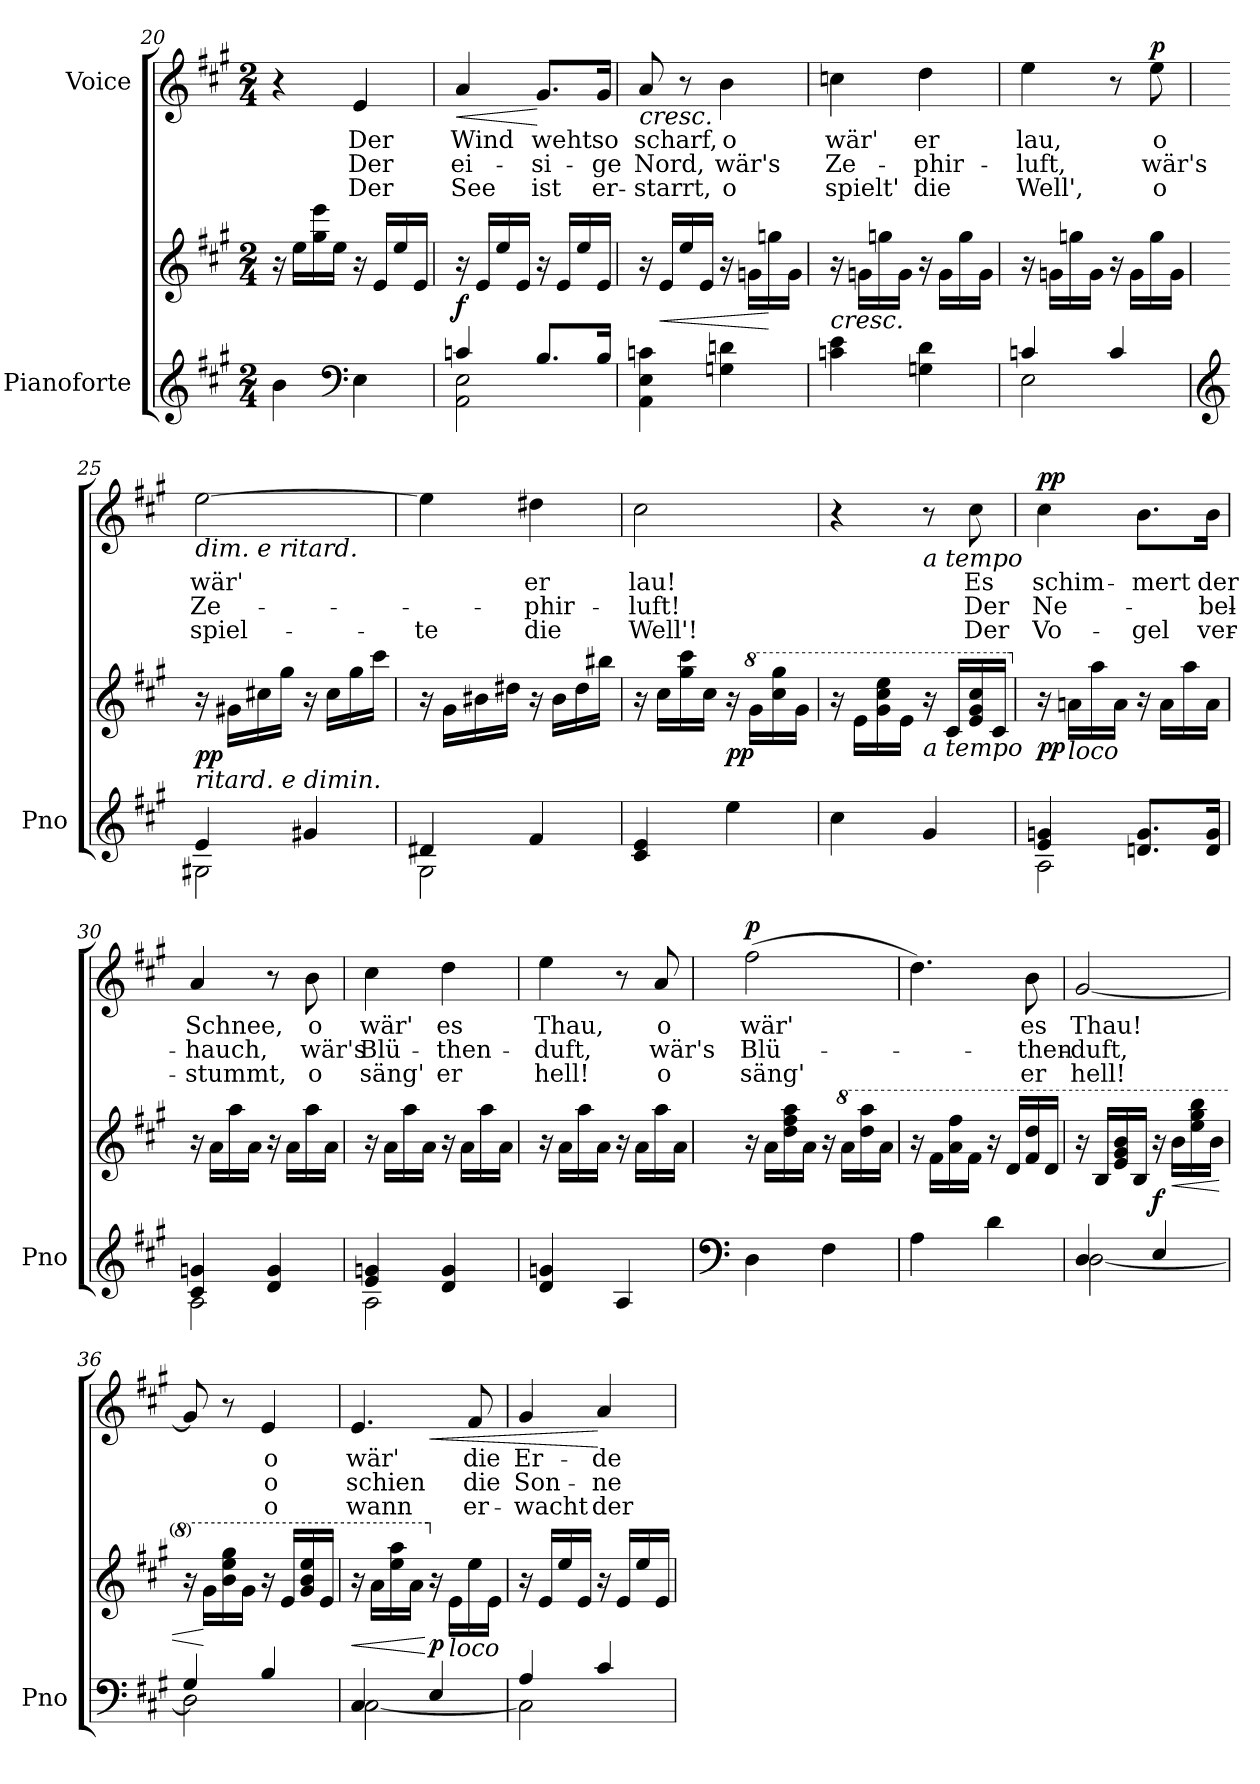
**kern	**kern	**dynam	**kern	**text	**text	**text	**dynam
*part2	*part2	*part2	*part1	*part1	*part1	*part1	*part1
*staff3	*staff2	*staff2/3	*staff1	*staff1	*staff1	*staff1	*staff1
*I"Pianoforte	*	*	*I"Voice	*	*	*	*
*I'Pno	*	*	*	*	*	*	*
!!LO:LB:g=z
*clefG2	*clefG2	*	*clefG2	*	*	*	*
*k[f#c#g#]	*k[f#c#g#]	*	*k[f#c#g#]	*	*	*	*
*M2/4	*M2/4	*	*M2/4	*	*	*	*
=20	=20	=20	=20	=20	=20	=20	=20
4b\	16r	.	4r	.	.	.	.
.	16ee\LL	.	.	.	.	.	.
.	16gg#\ 16eee\	.	.	.	.	.	.
.	16ee\JJ	.	.	.	.	.	.
*clefF4	*	*	*	*	*	*	*
!	!	!	!	!LO:LY:b	!LO:LY:b	!LO:LY:b	!
4E\	16r	.	4e/	Der	Der	Der	.
.	16e/LL	.	.	.	.	.	.
.	16ee/	.	.	.	.	.	.
.	16e/JJ	.	.	.	.	.	.
!!LO:LB:g=z
=21	=21	=21	=21	=21	=21	=21	=21
*^	*	*	*	*	*	*	*
!	!	!	!LO:DY:b	!	!LO:LY:b	!LO:LY:b	!LO:LY:b	!LO:HP:b
4cn/	2AA\ 2E\	16r	f	4a/	Wind	ei-	See	<
.	.	16e/LL	.	.	.	.	.	.
.	.	16ee/	.	.	.	.	.	.
.	.	16e/JJ	.	.	.	.	.	.
!	!	!	!	!	!LO:LY:b	!LO:LY:b	!LO:LY:b	!
8.B/L	.	16r	.	8.g#/L	weht	-si-	ist	[
.	.	16e/LL	.	.	.	.	.	.
.	.	16ee/	.	.	.	.	.	.
!	!	!	!	!	!LO:LY:b	!LO:LY:b	!LO:LY:b	!
16B/Jk	.	16e/JJ	.	16g#/Jk	so	-ge	er-	.
*v	*v	*	*	*	*	*	*	*
=22	=22	=22	=22	=22	=22	=22	=22
!	!	!	!LO:TX:b:i:t=cresc.	!	!	!	!
!	!	!	!	!LO:LY:b	!LO:LY:b	!LO:LY:b	!
4AA\ 4E\ 4cn\	16r	.	8a/	scharf,	Nord,	-starrt,	.
!	!	!LO:HP:b	!	!	!	!	!
.	16e/LL	<	.	.	.	.	.
.	16ee/	.	8r	.	.	.	.
.	16e/JJ	.	.	.	.	.	.
!	!	!	!	!LO:LY:b	!LO:LY:b	!LO:LY:b	!
4Gn\ 4dn\	16r	.	4b\	o	wär's	o	.
.	16gn\LL	.	.	.	.	.	.
.	16ggn\	[	.	.	.	.	.
.	16g\JJ	.	.	.	.	.	.
=23	=23	=23	=23	=23	=23	=23	=23
!	!LO:TX:b:i:t=cresc.	!	!	!	!	!	!
!	!	!	!	!LO:LY:b	!LO:LY:b	!LO:LY:b	!
4cn\ 4e\	16r	.	4ccn\	wär'	Ze-	spielt'	.
.	16gn\LL	.	.	.	.	.	.
.	16ggn\	.	.	.	.	.	.
.	16g\JJ	.	.	.	.	.	.
!	!	!	!	!LO:LY:b	!LO:LY:b	!LO:LY:b	!
4Gn\ 4d\	16r	.	4dd\	er	-phir-	die	.
.	16g\LL	.	.	.	.	.	.
.	16gg\	.	.	.	.	.	.
.	16g\JJ	.	.	.	.	.	.
!!LO:PB:g=z
=24	=24	=24	=24	=24	=24	=24	=24
*^	*	*	*	*	*	*	*
!	!	!	!	!	!LO:LY:b	!LO:LY:b	!LO:LY:b	!
4cn/	2E\	16r	.	4ee\	lau,	-luft,	Well',	.
.	.	16gn\LL	.	.	.	.	.	.
.	.	16ggn\	.	.	.	.	.	.
.	.	16g\JJ	.	.	.	.	.	.
4c/	.	16r	.	8r	.	.	.	.
.	.	16g\LL	.	.	.	.	.	.
!	!	!	!	!	!LO:LY:b	!LO:LY:b	!LO:LY:b	!LO:DY:b
.	.	16gg\	.	8ee\	o	wär's	o	p
.	.	16g\JJ	.	.	.	.	.	.
!!LO:LB:g=z
=25	=25	=25	=25	=25	=25	=25	=25	=25
*clefG2	*	*	*	*	*	*	*	*
!	!	!	!	!LO:TX:b:i:t=dim.   e   ritard.	!	!	!	!
!	!	!LO:TX:b:i:t=ritard.    e     dimin.	!	!	!	!	!	!
!	!	!	!LO:DY:b	!	!LO:LY:b	!LO:LY:b	!LO:LY:b	!
4e/	2G#X\	16r	pp	[2ee\	wär'	Ze-	spiel-	.
.	.	16g#X\LL	.	.	.	.	.	.
.	.	16cc#X\	.	.	.	.	.	.
.	.	16gg#\JJ	.	.	.	.	.	.
4g#X/	.	16r	.	.	.	.	.	.
.	.	16cc#\LL	.	.	.	.	.	.
.	.	16gg#\	.	.	.	.	.	.
.	.	16ccc#\JJ	.	.	.	.	.	.
=26	=26	=26	=26	=26	=26	=26	=26	=26
!	!	!	!	!	!	!	!LO:LY:b	!
4d#X/	2G#\	16r	.	4ee\]	.	.	te	.
.	.	16g#\LL	.	.	.	.	.	.
.	.	16b#X\	.	.	.	.	.	.
.	.	16dd#X\JJ	.	.	.	.	.	.
!	!	!	!	!	!LO:LY:b	!LO:LY:b	!LO:LY:b	!
4f#/	.	16r	.	4dd#X\	er	-phir-	die	.
.	.	16b#\LL	.	.	.	.	.	.
.	.	16dd#\	.	.	.	.	.	.
.	.	16bb#X\JJ	.	.	.	.	.	.
*v	*v	*	*	*	*	*	*	*
=27	=27	=27	=27	=27	=27	=27	=27
!	!	!	!	!LO:LY:b	!LO:LY:b	!LO:LY:b	!
4c#/ 4e/	16r	.	2cc#\	lau!	-luft!	Well'!	.
.	16cc#\LL	.	.	.	.	.	.
.	16gg#\ 16ccc#\	.	.	.	.	.	.
.	16cc#\JJ	.	.	.	.	.	.
!	!	!LO:DY:b	!	!	!	!	!
4ee\	16r	pp	.	.	.	.	.
*	*8va	*	*	*	*	*	*
.	16gg#\LL	.	.	.	.	.	.
.	16ccc#\ 16ggg#\	.	.	.	.	.	.
.	16gg#\JJ	.	.	.	.	.	.
!!LO:LB:g=z
=28	=28	=28	=28	=28	=28	=28	=28
4cc#\	16r	.	4r	.	.	.	.
.	16ee\LL	.	.	.	.	.	.
.	16gg#\ 16ccc#\ 16eee\	.	.	.	.	.	.
.	16ee\JJ	.	.	.	.	.	.
!	!	!	!LO:TX:b:i:t=a tempo	!	!	!	!
!	!LO:TX:b:i:t=a tempo	!	!	!	!	!	!
4g#/	16r	.	8r	.	.	.	.
.	16cc#/LL	.	.	.	.	.	.
!	!	!	!	!LO:LY:b	!LO:LY:b	!LO:LY:b	!
.	16ee/ 16gg#/ 16ccc#/	.	8cc#\	Es	Der	Der	.
.	16cc#/JJ	.	.	.	.	.	.
!!LO:PB:g=z
=29	=29	=29	=29	=29	=29	=29	=29
*^	*	*	*	*	*	*	*
*	*	*X8va	*	*	*	*	*	*
!	!	!	!LO:DY:b	!	!LO:LY:b	!LO:LY:b	!LO:LY:b	!LO:DY:b
4e/ 4gn/	2A\	16r	pp	4cc#\	schim-	Ne-	Vo-	pp
!	!	!LO:TX:b:i:t=loco	!	!	!	!	!	!
.	.	16an\LL	.	.	.	.	.	.
.	.	16aa\	.	.	.	.	.	.
.	.	16a\JJ	.	.	.	.	.	.
!	!	!	!	!	!LO:LY:b	!	!LO:LY:b	!
8.dn/ 8.g/L	.	16r	.	8.b\L	-mert	.	-gel	.
.	.	16a\LL	.	.	.	.	.	.
.	.	16aa\	.	.	.	.	.	.
!	!	!	!	!	!LO:LY:b	!LO:LY:b	!LO:LY:b	!
16d/ 16g/Jk	.	16a\JJ	.	16b\Jk	der	-bel-	ver-	.
=30	=30	=30	=30	=30	=30	=30	=30	=30
!	!	!	!	!	!LO:LY:b	!LO:LY:b	!LO:LY:b	!
4c#/ 4gn/	2A\	16r	.	4a/	Schnee,	-hauch,	-stummt,	.
.	.	16a\LL	.	.	.	.	.	.
.	.	16aa\	.	.	.	.	.	.
.	.	16a\JJ	.	.	.	.	.	.
4d/ 4g/	.	16r	.	8r	.	.	.	.
.	.	16a\LL	.	.	.	.	.	.
!	!	!	!	!	!LO:LY:b	!LO:LY:b	!LO:LY:b	!
.	.	16aa\	.	8b\	o	wär's	o	.
.	.	16a\JJ	.	.	.	.	.	.
=31	=31	=31	=31	=31	=31	=31	=31	=31
!	!	!	!	!	!LO:LY:b	!LO:LY:b	!LO:LY:b	!
4e/ 4gn/	2A\	16r	.	4cc#\	wär'	Blü-	säng'	.
.	.	16a\LL	.	.	.	.	.	.
.	.	16aa\	.	.	.	.	.	.
.	.	16a\JJ	.	.	.	.	.	.
!	!	!	!	!	!LO:LY:b	!LO:LY:b	!LO:LY:b	!
4d/ 4g/	.	16r	.	4dd\	es	-then-	er	.
.	.	16a\LL	.	.	.	.	.	.
.	.	16aa\	.	.	.	.	.	.
.	.	16a\JJ	.	.	.	.	.	.
*v	*v	*	*	*	*	*	*	*
!!LO:LB:g=z
=32	=32	=32	=32	=32	=32	=32	=32
!	!	!	!	!LO:LY:b	!LO:LY:b	!LO:LY:b	!
4d/ 4gn/	16r	.	4ee\	Thau,	-duft,	hell!	.
.	16a\LL	.	.	.	.	.	.
.	16aa\	.	.	.	.	.	.
.	16a\JJ	.	.	.	.	.	.
4A/	16r	.	8r	.	.	.	.
.	16a\LL	.	.	.	.	.	.
!	!	!	!	!LO:LY:b	!LO:LY:b	!LO:LY:b	!
.	16aa\	.	8a/	o	wär's	o	.
.	16a\JJ	.	.	.	.	.	.
!!LO:LB:g=z
=33	=33	=33	=33	=33	=33	=33	=33
*clefF4	*	*	*	*	*	*	*
!	!	!	!	!LO:LY:b	!LO:LY:b	!LO:LY:b	!LO:DY:b
4D\	16r	.	(2ff#\	wär'	Blü-	säng'	p
.	16a\LL	.	.	.	.	.	.
.	16dd\ 16ff#\ 16aa\	.	.	.	.	.	.
.	16a\JJ	.	.	.	.	.	.
4F#\	16r	.	.	.	.	.	.
*	*8va	*	*	*	*	*	*
.	16aa\LL	.	.	.	.	.	.
.	16ddd\ 16aaa\	.	.	.	.	.	.
.	16aa\JJ	.	.	.	.	.	.
=34	=34	=34	=34	=34	=34	=34	=34
4A\	16r	.	4.dd\)	.	.	.	.
.	16ff#\LL	.	.	.	.	.	.
.	16aa\ 16fff#\	.	.	.	.	.	.
.	16ff#\JJ	.	.	.	.	.	.
4d\	16r	.	.	.	.	.	.
.	16dd/LL	.	.	.	.	.	.
!	!	!	!	!LO:LY:b	!LO:LY:b	!LO:LY:b	!
.	16ff#/ 16ddd/	.	8b\	es	-then-	er	.
.	16dd/JJ	.	.	.	.	.	.
=35	=35	=35	=35	=35	=35	=35	=35
*^	*	*	*	*	*	*	*
!	!	!	!	!	!LO:LY:b	!LO:LY:b	!LO:LY:b	!
4D/	[2D\	16r	.	[2g#/	Thau!	-duft,	hell!	.
.	.	16b/LL	.	.	.	.	.	.
.	.	16ee/ 16gg#/ 16bb/	.	.	.	.	.	.
.	.	16b/JJ	.	.	.	.	.	.
!	!	!	!LO:DY:b	!	!	!	!	!
4E/	.	16r	f	.	.	.	.	.
!	!	!	!LO:HP:b	!	!	!	!	!
.	.	16bb\LL	<	.	.	.	.	.
.	.	16eee\ 16ggg#\ 16bbb\	.	.	.	.	.	.
.	.	16bb\JJ	.	.	.	.	.	.
!!LO:PB:g=z
=36	=36	=36	=36	=36	=36	=36	=36	=36
4G#/	2D\]	16r	.	8g#/]	.	.	.	.
.	.	16gg#\LL	[	.	.	.	.	.
.	.	16bb\ 16eee\ 16ggg#\	.	8r	.	.	.	.
.	.	16gg#\JJ	.	.	.	.	.	.
!	!	!	!	!	!LO:LY:b	!LO:LY:b	!LO:LY:b	!
4B/	.	16r	.	4e/	o	o	o	.
.	.	16ee/LL	.	.	.	.	.	.
.	.	16gg#/ 16bb/ 16eee/	.	.	.	.	.	.
.	.	16ee/JJ	.	.	.	.	.	.
!!LO:LB:g=z
=37	=37	=37	=37	=37	=37	=37	=37	=37
!	!	!	!LO:HP:b	!	!LO:LY:b	!LO:LY:b	!LO:LY:b	!
*	*	*	*	*^	*	*	*	*
4C#/	[2C#\	16r	<	4.e/	4ryy	wär'	schien	wann	.
.	.	16aa\LL	.	.	.	.	.	.	.
.	.	16eee\ 16aaa\	.	.	.	.	.	.	.
.	.	16aa\JJ	.	.	.	.	.	.	.
*	*	*X8va	*	*	*	*	*	*	*
!	!	!	!LO:DY:n=1:b	!	!	!	!	!	!LO:HP:b
4E/	.	16r	[ p	.	4ryy	.	.	.	<
!	!	!LO:TX:b:i:t=loco	!	!	!	!	!	!	!
.	.	16e\LL	.	.	.	.	.	.	.
!	!	!	!	!	!	!LO:LY:b	!LO:LY:b	!LO:LY:b	!
.	.	16ee\	.	8f#/	.	die	die	er-	.
.	.	16e\JJ	.	.	.	.	.	.	.
*	*	*	*	*v	*v	*	*	*	*
=38	=38	=38	=38	=38	=38	=38	=38	=38
!	!	!	!	!	!LO:LY:b	!LO:LY:b	!LO:LY:b	!
4A/	2C#\]	16r	.	4g#/	Er-	Son-	-wacht	.
.	.	16e/LL	.	.	.	.	.	.
.	.	16ee/	.	.	.	.	.	.
.	.	16e/JJ	.	.	.	.	.	.
!	!	!	!	!	!LO:LY:b	!LO:LY:b	!LO:LY:b	!
4c#/	.	16r	.	4a/	-de	-ne	der	[
.	.	16e/LL	.	.	.	.	.	.
.	.	16ee/	.	.	.	.	.	.
.	.	16e/JJ	.	.	.	.	.	.
*v	*v	*	*	*	*	*	*	*
=	=	=	=	=	=	=	=
*-	*-	*-	*-	*-	*-	*-	*-
